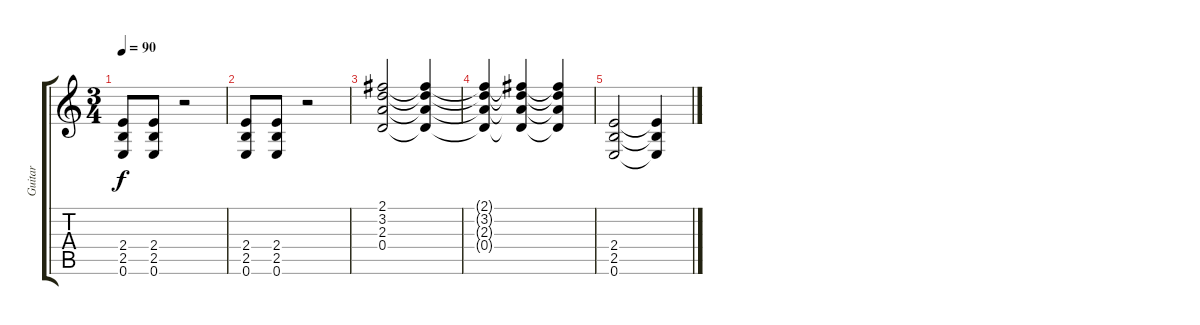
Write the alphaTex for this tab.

\track ("Guitar" "Guitar") {instrument overdrivenguitar}
\staff {score tabs}
\tuning (E4 B3 G3 D3 A2 E2) {hide}
\ts (3 4)
\tempo 90
\clef g2
\ks c
(2.4 2.5 0.6).8{dy f} (2.4 2.5 0.6).8 r.2 |
(2.4 2.5 0.6).8 (2.4 2.5 0.6).8 r.2 |
(2.1 3.2 2.3 0.4).2 (2.1{t} 3.2{t} 2.3{t} 0.4{t}).4 |
(2.1{t} 3.2{t} 2.3{t} 0.4{t}).4 (2.1{t} 3.2{t} 2.3{t} 0.4{t}).4 (2.1{t} 3.2{t} 2.3{t} 0.4{t}).4 |
(2.4 2.5 0.6).2 (2.4{t} 2.5{t} 0.6{t}).4
